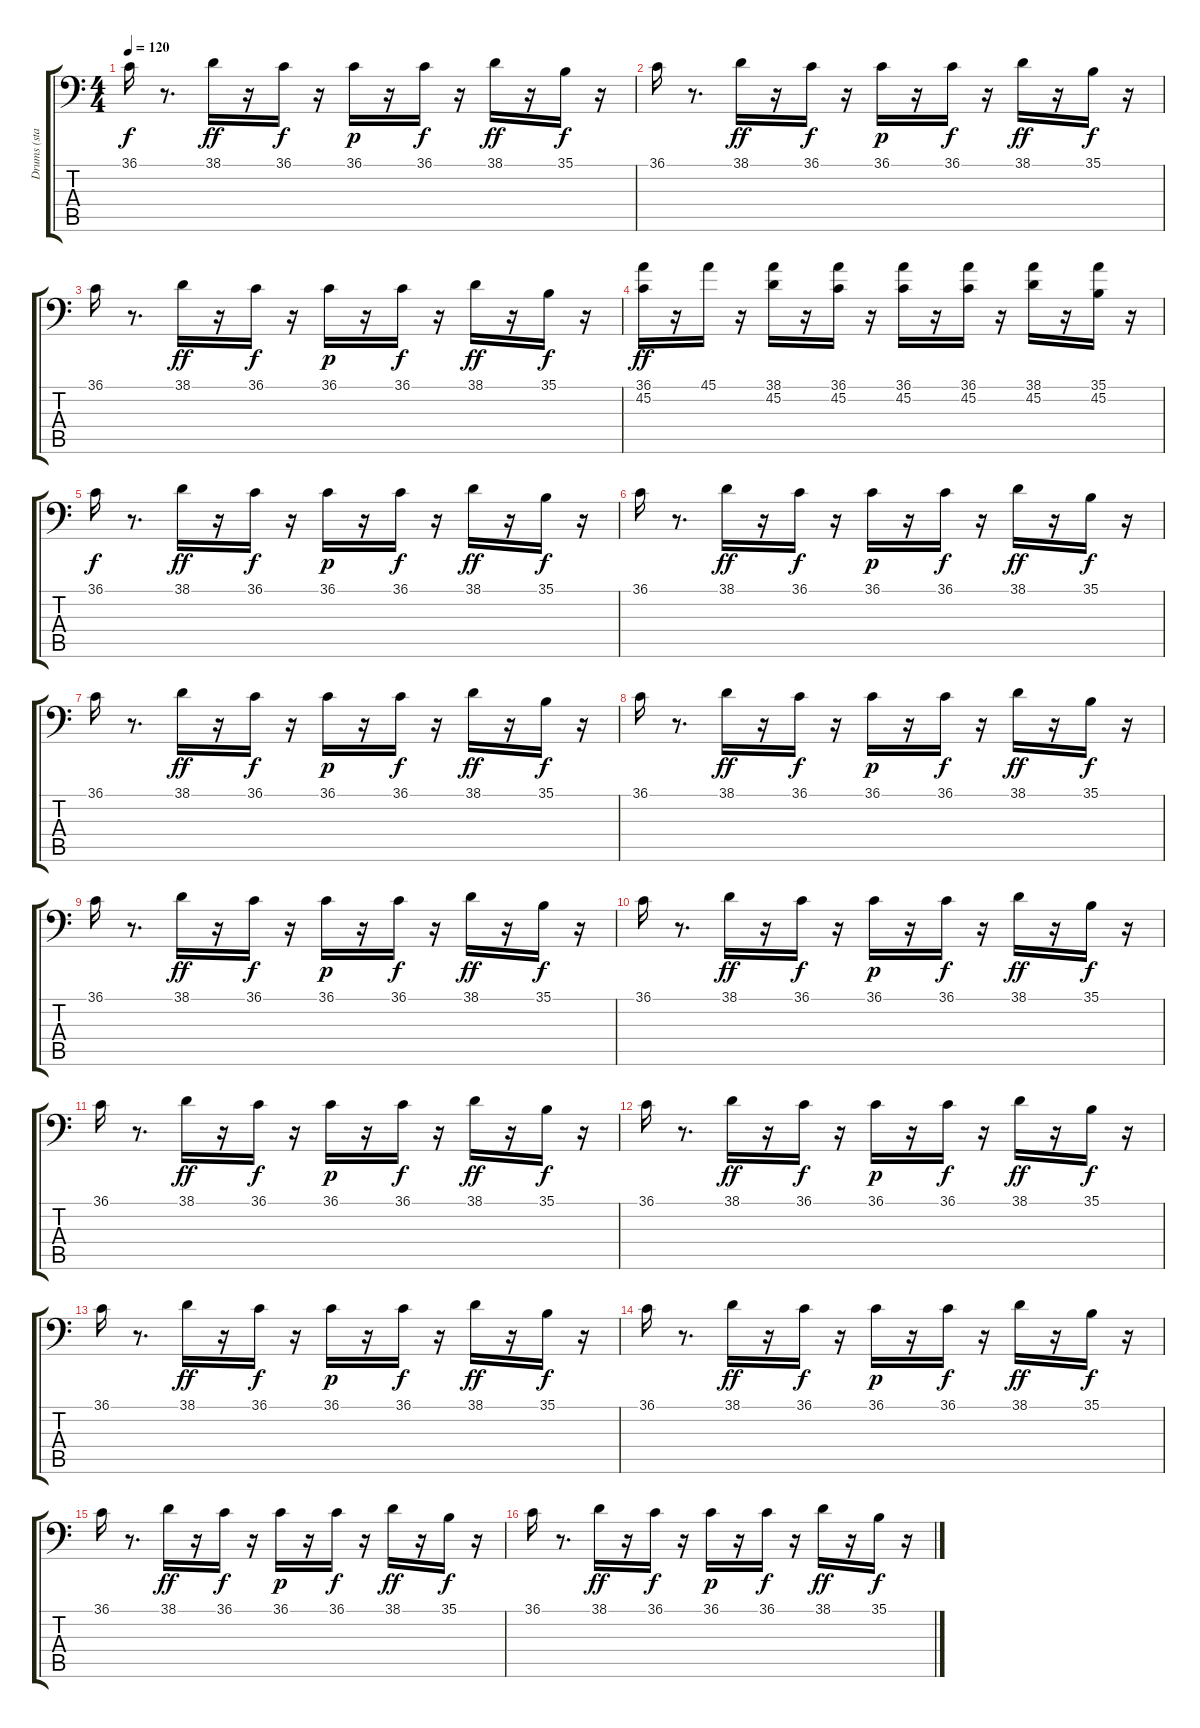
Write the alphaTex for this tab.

\track ("Drums (standard set)" "Drums (sta") {instrument acousticgrandpiano}
\staff {score tabs}
\tuning (C-1 C-1 C-1 C-1 C-1 C-1) {hide}
\ts (4 4)
\tempo 120
\clef f4
\ks c
36.1.16{dy f} r.8{d} 38.1.16{dy ff} r.16 36.1.16{dy f} r.16 36.1.16{dy p} r.16 36.1.16{dy f} r.16 38.1.16{dy ff} r.16 35.1.16{dy f} r.16 |
36.1.16 r.8{d} 38.1.16{dy ff} r.16 36.1.16{dy f} r.16 36.1.16{dy p} r.16 36.1.16{dy f} r.16 38.1.16{dy ff} r.16 35.1.16{dy f} r.16 |
36.1.16 r.8{d} 38.1.16{dy ff} r.16 36.1.16{dy f} r.16 36.1.16{dy p} r.16 36.1.16{dy f} r.16 38.1.16{dy ff} r.16 35.1.16{dy f} r.16 |
(36.1 45.2).16{dy ff} r.16 45.1.16 r.16 (38.1 45.2).16 r.16 (36.1 45.2).16 r.16 (36.1 45.2).16 r.16 (36.1 45.2).16 r.16 (38.1 45.2).16 r.16 (35.1 45.2).16 r.16 |
36.1.16{dy f} r.8{d} 38.1.16{dy ff} r.16 36.1.16{dy f} r.16 36.1.16{dy p} r.16 36.1.16{dy f} r.16 38.1.16{dy ff} r.16 35.1.16{dy f} r.16 |
36.1.16 r.8{d} 38.1.16{dy ff} r.16 36.1.16{dy f} r.16 36.1.16{dy p} r.16 36.1.16{dy f} r.16 38.1.16{dy ff} r.16 35.1.16{dy f} r.16 |
36.1.16 r.8{d} 38.1.16{dy ff} r.16 36.1.16{dy f} r.16 36.1.16{dy p} r.16 36.1.16{dy f} r.16 38.1.16{dy ff} r.16 35.1.16{dy f} r.16 |
36.1.16 r.8{d} 38.1.16{dy ff} r.16 36.1.16{dy f} r.16 36.1.16{dy p} r.16 36.1.16{dy f} r.16 38.1.16{dy ff} r.16 35.1.16{dy f} r.16 |
36.1.16 r.8{d} 38.1.16{dy ff} r.16 36.1.16{dy f} r.16 36.1.16{dy p} r.16 36.1.16{dy f} r.16 38.1.16{dy ff} r.16 35.1.16{dy f} r.16 |
36.1.16 r.8{d} 38.1.16{dy ff} r.16 36.1.16{dy f} r.16 36.1.16{dy p} r.16 36.1.16{dy f} r.16 38.1.16{dy ff} r.16 35.1.16{dy f} r.16 |
36.1.16 r.8{d} 38.1.16{dy ff} r.16 36.1.16{dy f} r.16 36.1.16{dy p} r.16 36.1.16{dy f} r.16 38.1.16{dy ff} r.16 35.1.16{dy f} r.16 |
36.1.16 r.8{d} 38.1.16{dy ff} r.16 36.1.16{dy f} r.16 36.1.16{dy p} r.16 36.1.16{dy f} r.16 38.1.16{dy ff} r.16 35.1.16{dy f} r.16 |
36.1.16 r.8{d} 38.1.16{dy ff} r.16 36.1.16{dy f} r.16 36.1.16{dy p} r.16 36.1.16{dy f} r.16 38.1.16{dy ff} r.16 35.1.16{dy f} r.16 |
36.1.16 r.8{d} 38.1.16{dy ff} r.16 36.1.16{dy f} r.16 36.1.16{dy p} r.16 36.1.16{dy f} r.16 38.1.16{dy ff} r.16 35.1.16{dy f} r.16 |
36.1.16 r.8{d} 38.1.16{dy ff} r.16 36.1.16{dy f} r.16 36.1.16{dy p} r.16 36.1.16{dy f} r.16 38.1.16{dy ff} r.16 35.1.16{dy f} r.16 |
36.1.16 r.8{d} 38.1.16{dy ff} r.16 36.1.16{dy f} r.16 36.1.16{dy p} r.16 36.1.16{dy f} r.16 38.1.16{dy ff} r.16 35.1.16{dy f} r.16
